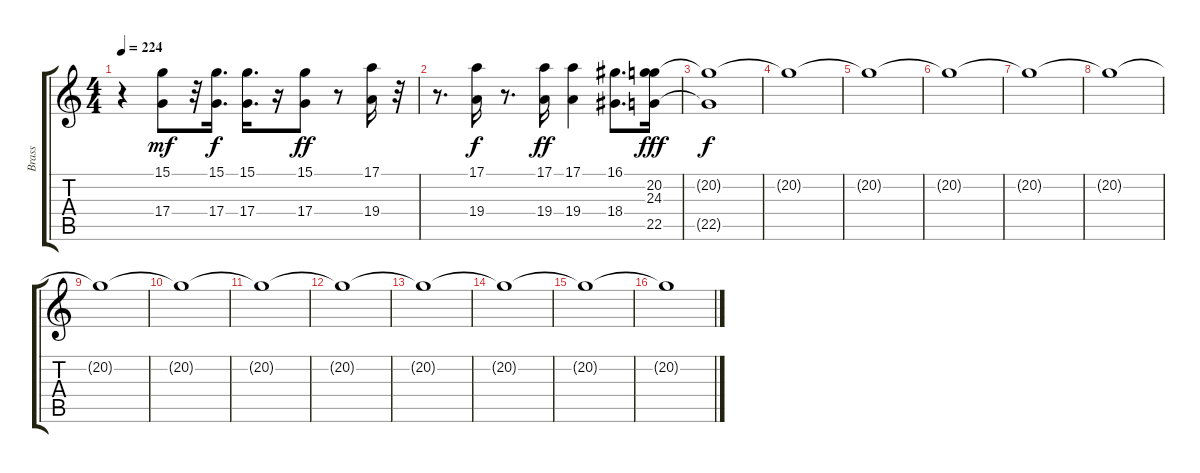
\track ("Brass" "Brass") {instrument brasssection}
\staff {score tabs}
\tuning (E4 B3 G3 D3 A2 E2) {hide}
\ts (4 4)
\tempo 224
\clef g2
\ks c
r.4{dy ff} (15.1 17.4).8{dy mf} r.32 (15.1 17.4).16{d dy f} (15.1 17.4).16{d} r.16 (15.1 17.4).8{dy ff} r.8 (17.1 19.4).16 r.32 |
r.8{d} (17.1 19.4).16{dy f} r.8{d} (17.1 19.4).16{dy ff} (17.1 19.4).4 (16.1 18.4).8{d} (20.2 24.3 22.5).16{dy fff} |
(20.2{t} 22.5{t}).1{dy f} |
20.2{t}.1 |
20.2{t}.1 |
20.2{t}.1 |
20.2{t}.1 |
20.2{t}.1 |
20.2{t}.1 |
20.2{t}.1 |
20.2{t}.1 |
20.2{t}.1 |
20.2{t}.1 |
20.2{t}.1 |
20.2{t}.1 |
20.2{t}.1
